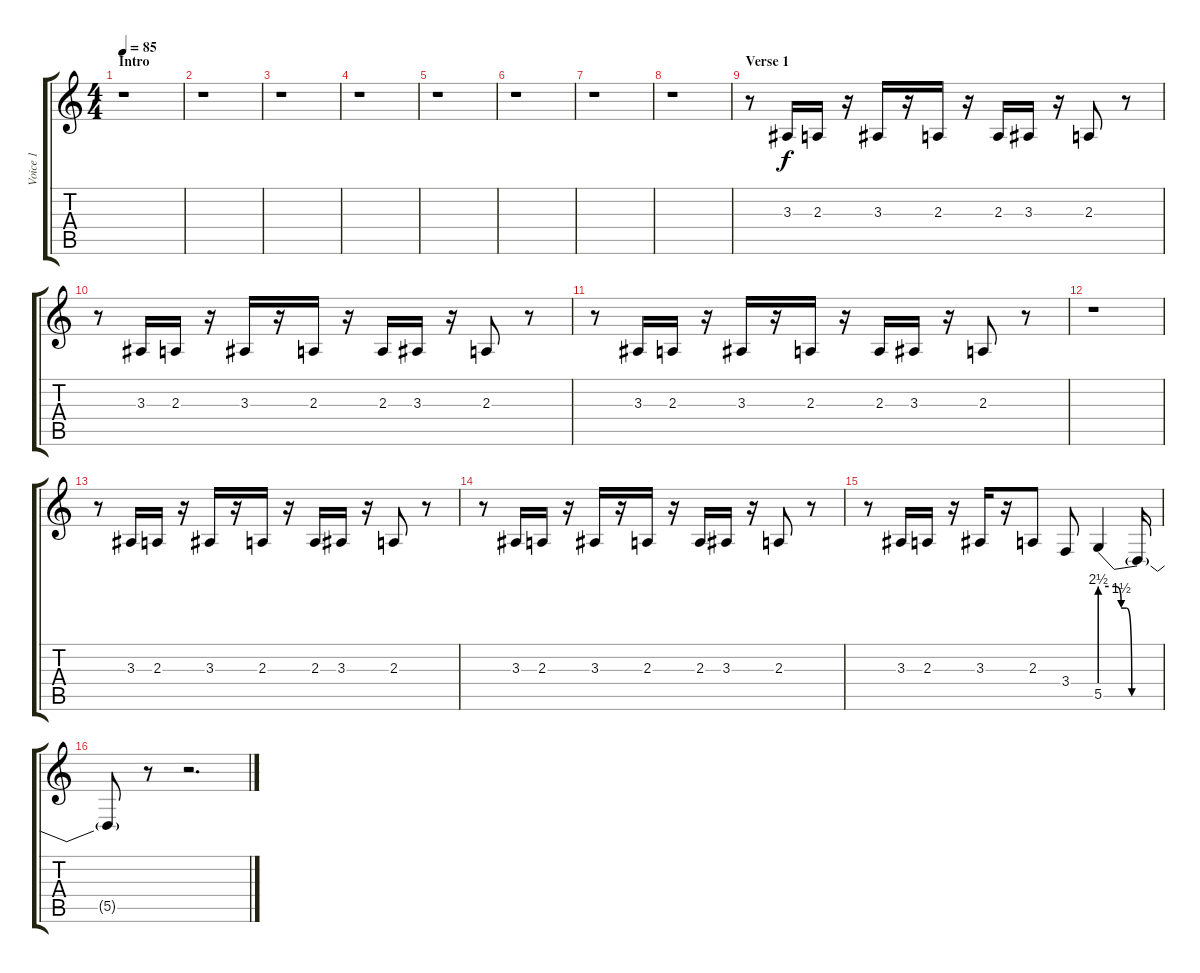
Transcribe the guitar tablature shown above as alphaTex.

\track ("Voice 1" "Voice 1") {instrument tenorsax}
\staff {score tabs}
\tuning (E4 B3 G3 D3 A2 E2) {hide}
\ts (4 4)
\section ("" "Intro")
\tempo 85
\clef g2
\ks c
r.1{dy f instrument tenorsax} |
r.1 |
r.1 |
r.1 |
r.1 |
r.1 |
r.1 |
r.1 |
\section ("" "Verse 1")
r.8 3.3.16 2.3.16 r.16 3.3.16 r.16 2.3.16 r.16 2.3.16 3.3.16 r.16 2.3.8 r.8 |
r.8 3.3.16 2.3.16 r.16 3.3.16 r.16 2.3.16 r.16 2.3.16 3.3.16 r.16 2.3.8 r.8 |
r.8 3.3.16 2.3.16 r.16 3.3.16 r.16 2.3.16 r.16 2.3.16 3.3.16 r.16 2.3.8 r.8 |
r.1 |
r.8 3.3.16 2.3.16 r.16 3.3.16 r.16 2.3.16 r.16 2.3.16 3.3.16 r.16 2.3.8 r.8 |
r.8 3.3.16 2.3.16 r.16 3.3.16 r.16 2.3.16 r.16 2.3.16 3.3.16 r.16 2.3.8 r.8 |
r.8 3.3.16 2.3.16 r.16 3.3.16 r.16 2.3.8 3.4.8 5.5{be (custom 0 10 15 10 20 6 25 6 30 0 35 0 40 0 60 0)}.4 5.5{t}.16 |
5.5{t}.8 r.8 r.2{d}
